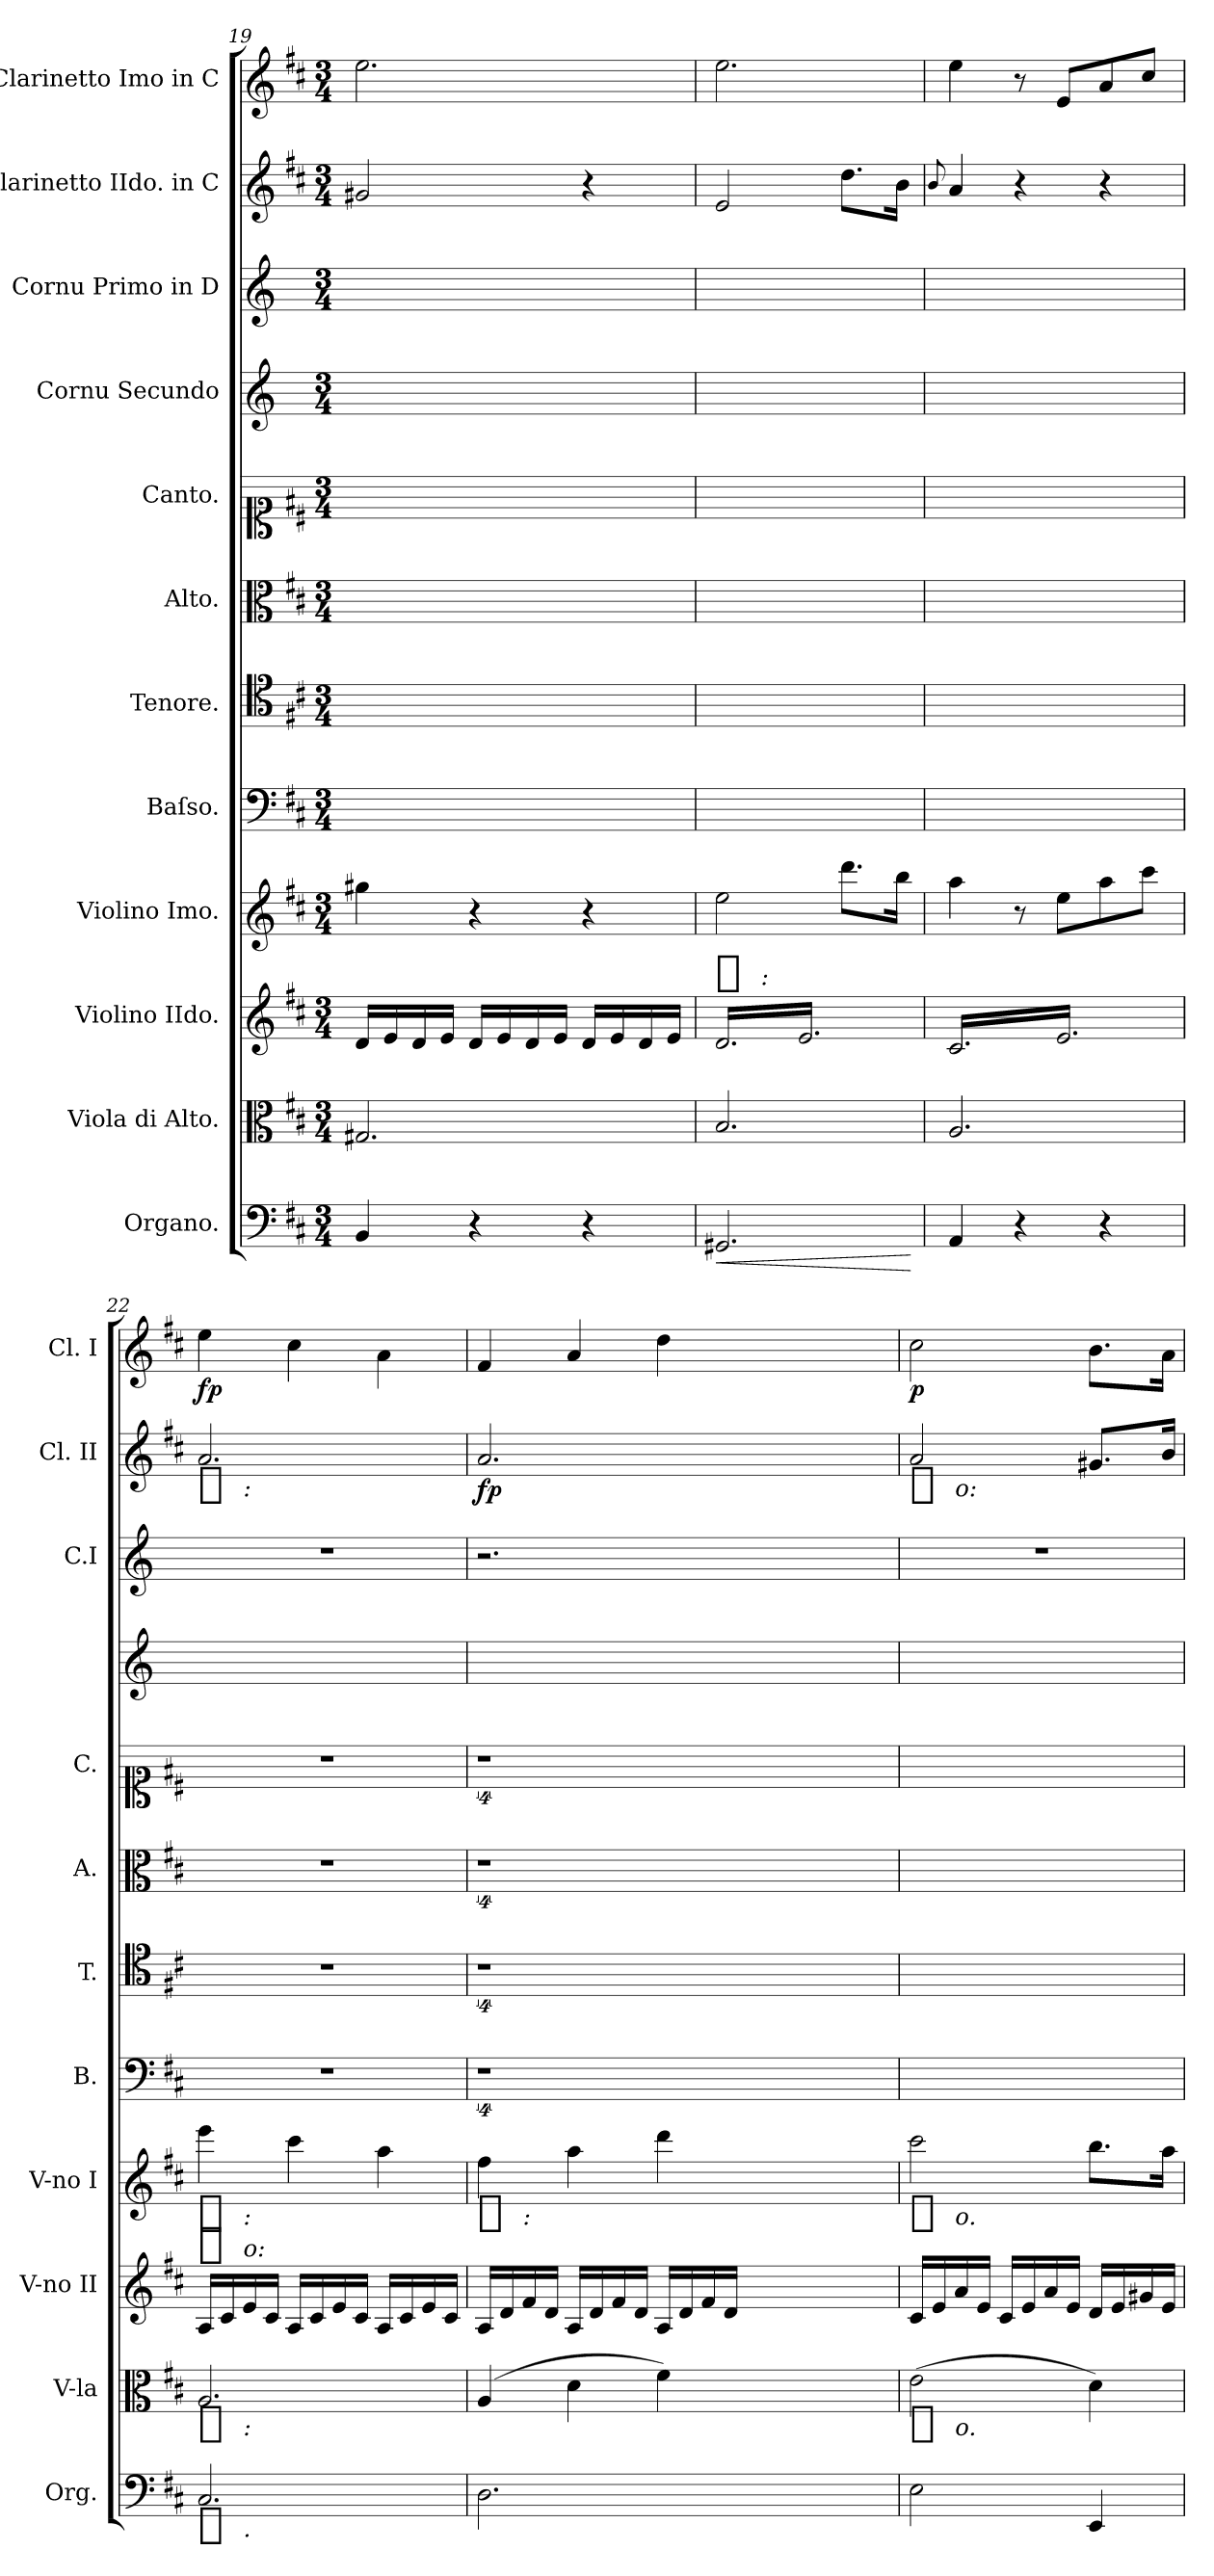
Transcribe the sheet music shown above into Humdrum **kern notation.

**kern	**dynam	**kern	**dynam	**kern	**dynam	**kern	**dynam	**kern	**kern	**kern	**kern	**kern	**kern	**kern	**dynam	**kern	**dynam
*part12	*part12	*part11	*part11	*part10	*part10	*part9	*part9	*part8	*part7	*part6	*part5	*part4	*part3	*part2	*part2	*part1	*part1
*staff12	*staff12	*staff11	*staff11	*staff10	*staff10	*staff9	*staff9	*staff8	*staff7	*staff6	*staff5	*staff4	*staff3	*staff2	*staff2	*staff1	*staff1
*I"Organo.	*	*I"Viola di Alto.	*	*I"Violino IIdo.	*	*I"Violino Imo.	*	*I"Baſso.	*I"Tenore.	*I"Alto.	*I"Canto.	*I"Cornu Secundo	*I"Cornu Primo in D	*I"Clarinetto IIdo. in C	*	*I"Clarinetto Imo in C	*
*I'Org.	*	*I'V-la	*	*I'V-no II	*	*I'V-no I	*	*I'B.	*I'T.	*I'A.	*I'C.	*	*I'C.I	*I'Cl. II	*	*I'Cl. I	*
*clefF4	*	*clefC3	*	*clefG2	*	*clefG2	*	*clefF4	*clefC4	*clefC3	*clefC1	*clefG2	*clefG2	*clefG2	*	*clefG2	*
*	*	*	*	*	*	*	*	*	*	*	*	*ITrd6c10	*ITrd6c10	*	*	*	*
*k[f#c#]	*	*k[f#c#]	*	*k[f#c#]	*	*k[f#c#]	*	*k[f#c#]	*k[f#c#]	*k[f#c#]	*k[f#c#]	*k[f#c#]	*k[f#c#]	*k[f#c#]	*	*k[f#c#]	*
*M3/4	*	*M3/4	*	*M3/4	*	*M3/4	*	*M3/4	*M3/4	*M3/4	*M3/4	*M3/4	*M3/4	*M3/4	*	*M3/4	*
=19	=19	=19	=19	=19	=19	=19	=19	=19	=19	=19	=19	=19	=19	=19	=19	=19	=19
4BB/	.	2.G#X/	.	16d/LL	.	4gg#X\	.	2.ryy	2.ryy	2.ryy	2.ryy	2.ryy	2.ryy	2g#X/	.	2.ee\	.
.	.	.	.	16e/	.	.	.	.	.	.	.	.	.	.	.	.	.
.	.	.	.	16d/	.	.	.	.	.	.	.	.	.	.	.	.	.
.	.	.	.	16e/JJ	.	.	.	.	.	.	.	.	.	.	.	.	.
4r	.	.	.	16d/LL	.	4r	.	.	.	.	.	.	.	.	.	.	.
.	.	.	.	16e/	.	.	.	.	.	.	.	.	.	.	.	.	.
.	.	.	.	16d/	.	.	.	.	.	.	.	.	.	.	.	.	.
.	.	.	.	16e/JJ	.	.	.	.	.	.	.	.	.	.	.	.	.
4r	.	.	.	16d/LL	.	4r	.	.	.	.	.	.	.	4r	.	.	.
.	.	.	.	16e/	.	.	.	.	.	.	.	.	.	.	.	.	.
.	.	.	.	16d/	.	.	.	.	.	.	.	.	.	.	.	.	.
.	.	.	.	16e/JJ	.	.	.	.	.	.	.	.	.	.	.	.	.
=20	=20	=20	=20	=20	=20	=20	=20	=20	=20	=20	=20	=20	=20	=20	=20	=20	=20
!	!LO:HP:b	!	!	!	!LO:DY:a:t=%s &colon;	!	!	!	!	!	!	!	!	!	!	!	!
*	*	*	*	*tremolo	*	*	*	*	*	*	*	*	*	*	*	*	*
2.GG#X/	<	2.B/	.	16d/LL	fp	2ee\	.	2.ryy	2.ryy	2.ryy	2.ryy	2.ryy	2.ryy	2e/	.	2.ee\	.
.	.	.	.	16e/	.	.	.	.	.	.	.	.	.	.	.	.	.
.	.	.	.	16d/	.	.	.	.	.	.	.	.	.	.	.	.	.
.	.	.	.	16e/	.	.	.	.	.	.	.	.	.	.	.	.	.
.	.	.	.	16d/	.	.	.	.	.	.	.	.	.	.	.	.	.
.	.	.	.	16e/	.	.	.	.	.	.	.	.	.	.	.	.	.
.	.	.	.	16d/	.	.	.	.	.	.	.	.	.	.	.	.	.
.	.	.	.	16e/	.	.	.	.	.	.	.	.	.	.	.	.	.
.	.	.	.	16d/	.	8.ddd\L	.	.	.	.	.	.	.	8.dd\L	.	.	.
.	.	.	.	16e/	.	.	.	.	.	.	.	.	.	.	.	.	.
.	.	.	.	16d/	.	.	.	.	.	.	.	.	.	.	.	.	.
.	.	.	.	16e/JJ	.	16bb\Jk	.	.	.	.	.	.	.	16b\Jk	.	.	.
.	[	.	.	.	.	.	.	.	.	.	.	.	.	.	.	.	.
=21	=21	=21	=21	=21	=21	=21	=21	=21	=21	=21	=21	=21	=21	=21	=21	=21	=21
.	.	.	.	.	.	.	.	.	.	.	.	.	.	8qqb/	.	.	.
4AA/	.	2.A/	.	16c#/LL	.	4aa\	.	2.ryy	2.ryy	2.ryy	2.ryy	2.ryy	2.ryy	4a/	.	4ee\	.
.	.	.	.	16e/	.	.	.	.	.	.	.	.	.	.	.	.	.
.	.	.	.	16c#/	.	.	.	.	.	.	.	.	.	.	.	.	.
.	.	.	.	16e/	.	.	.	.	.	.	.	.	.	.	.	.	.
4r	.	.	.	16c#/	.	8r	.	.	.	.	.	.	.	4r	.	8r	.
.	.	.	.	16e/	.	.	.	.	.	.	.	.	.	.	.	.	.
.	.	.	.	16c#/	.	8ee\L	.	.	.	.	.	.	.	.	.	8e/L	.
.	.	.	.	16e/	.	.	.	.	.	.	.	.	.	.	.	.	.
4r	.	.	.	16c#/	.	8aa\	.	.	.	.	.	.	.	4r	.	8a/	.
.	.	.	.	16e/	.	.	.	.	.	.	.	.	.	.	.	.	.
.	.	.	.	16c#/	.	8ccc#\J	.	.	.	.	.	.	.	.	.	8cc#/J	.
.	.	.	.	16e/JJ	.	.	.	.	.	.	.	.	.	.	.	.	.
*	*	*	*	*Xtremolo	*	*	*	*	*	*	*	*	*	*	*	*	*
=22	=22	=22	=22	=22	=22	=22	=22	=22	=22	=22	=22	=22	=22	=22	=22	=22	=22
!	!LO:DY:b:t=%s .	!	!LO:DY:b:t=%s &colon;	!	!LO:DY:a:t=%s o&colon;	!	!LO:DY:b:t=%s &colon;	!	!	!	!	!	!	!	!LO:DY:b:t=%s &colon;	!	!
2.C#/	fp	2.A/	fp	16A/LL	p	4eee\	fp	2.r	2.r	2.r	2.r	2.ryy	2.r	2.a/	fp	4ee\	fp
.	.	.	.	16c#/	.	.	.	.	.	.	.	.	.	.	.	.	.
.	.	.	.	16e/	.	.	.	.	.	.	.	.	.	.	.	.	.
.	.	.	.	16c#/JJ	.	.	.	.	.	.	.	.	.	.	.	.	.
.	.	.	.	16A/LL	.	4ccc#\	.	.	.	.	.	.	.	.	.	4cc#\	.
.	.	.	.	16c#/	.	.	.	.	.	.	.	.	.	.	.	.	.
.	.	.	.	16e/	.	.	.	.	.	.	.	.	.	.	.	.	.
.	.	.	.	16c#/JJ	.	.	.	.	.	.	.	.	.	.	.	.	.
.	.	.	.	16A/LL	.	4aa\	.	.	.	.	.	.	.	.	.	4a\	.
.	.	.	.	16c#/	.	.	.	.	.	.	.	.	.	.	.	.	.
.	.	.	.	16e/	.	.	.	.	.	.	.	.	.	.	.	.	.
.	.	.	.	16c#/JJ	.	.	.	.	.	.	.	.	.	.	.	.	.
=23	=23	=23	=23	=23	=23	=23	=23	=23	=23	=23	=23	=23	=23	=23	=23	=23	=23
!	!	!	!	!	!	!	!LO:DY:b:t=%s &colon;	!	!	!	!	!	!	!	!	!	!
2.D\	.	(>4A/	.	16A/LL	.	4ff#\	fp	4%9r	4%9r	4%9r	4%9r	2.ryy	2.r	2.a/	fp	4f#/	.
.	.	.	.	16d/	.	.	.	.	.	.	.	.	.	.	.	.	.
.	.	.	.	16f#/	.	.	.	.	.	.	.	.	.	.	.	.	.
.	.	.	.	16d/JJ	.	.	.	.	.	.	.	.	.	.	.	.	.
.	.	4d\	.	16A/LL	.	4aa\	.	.	.	.	.	.	.	.	.	4a/	.
.	.	.	.	16d/	.	.	.	.	.	.	.	.	.	.	.	.	.
.	.	.	.	16f#/	.	.	.	.	.	.	.	.	.	.	.	.	.
.	.	.	.	16d/JJ	.	.	.	.	.	.	.	.	.	.	.	.	.
.	.	4f#\)	.	16A/LL	.	4ddd\	.	.	.	.	.	.	.	.	.	4dd\	.
.	.	.	.	16d/	.	.	.	.	.	.	.	.	.	.	.	.	.
.	.	.	.	16f#/	.	.	.	.	.	.	.	.	.	.	.	.	.
.	.	.	.	16d/JJ	.	.	.	.	.	.	.	.	.	.	.	.	.
1.ryy	.	1.ryy	.	1.ryy	.	1.ryy	.	.	.	.	.	1.ryy	1.ryy	1.ryy	.	1.ryy	.
=24	=24	=24	=24	=24	=24	=24	=24	=24	=24	=24	=24	=24	=24	=24	=24	=24	=24
!	!	!	!LO:DY:b:t=%s o.	!	!	!	!LO:DY:b:t=%s o.	!	!	!	!	!	!	!	!LO:DY:b:t=%s o&colon;	!	!
2E\	.	(>2e\	p	16c#/LL	.	2ccc#\	p	2.ryy	2.ryy	2.ryy	2.ryy	2.ryy	2.r	2a/	p	2cc#\	p
.	.	.	.	16e/	.	.	.	.	.	.	.	.	.	.	.	.	.
.	.	.	.	16a/	.	.	.	.	.	.	.	.	.	.	.	.	.
.	.	.	.	16e/JJ	.	.	.	.	.	.	.	.	.	.	.	.	.
.	.	.	.	16c#/LL	.	.	.	.	.	.	.	.	.	.	.	.	.
.	.	.	.	16e/	.	.	.	.	.	.	.	.	.	.	.	.	.
.	.	.	.	16a/	.	.	.	.	.	.	.	.	.	.	.	.	.
.	.	.	.	16e/JJ	.	.	.	.	.	.	.	.	.	.	.	.	.
4EE/	.	4d\)	.	16d/LL	.	8.bb\L	.	.	.	.	.	.	.	8.g#X/L	.	8.b\L	.
.	.	.	.	16e/	.	.	.	.	.	.	.	.	.	.	.	.	.
.	.	.	.	16g#X/	.	.	.	.	.	.	.	.	.	.	.	.	.
.	.	.	.	16e/JJ	.	16aa\Jk	.	.	.	.	.	.	.	16b/Jk	.	16a\Jk	.
=	=	=	=	=	=	=	=	=	=	=	=	=	=	=	=	=	=
*-	*-	*-	*-	*-	*-	*-	*-	*-	*-	*-	*-	*-	*-	*-	*-	*-	*-
